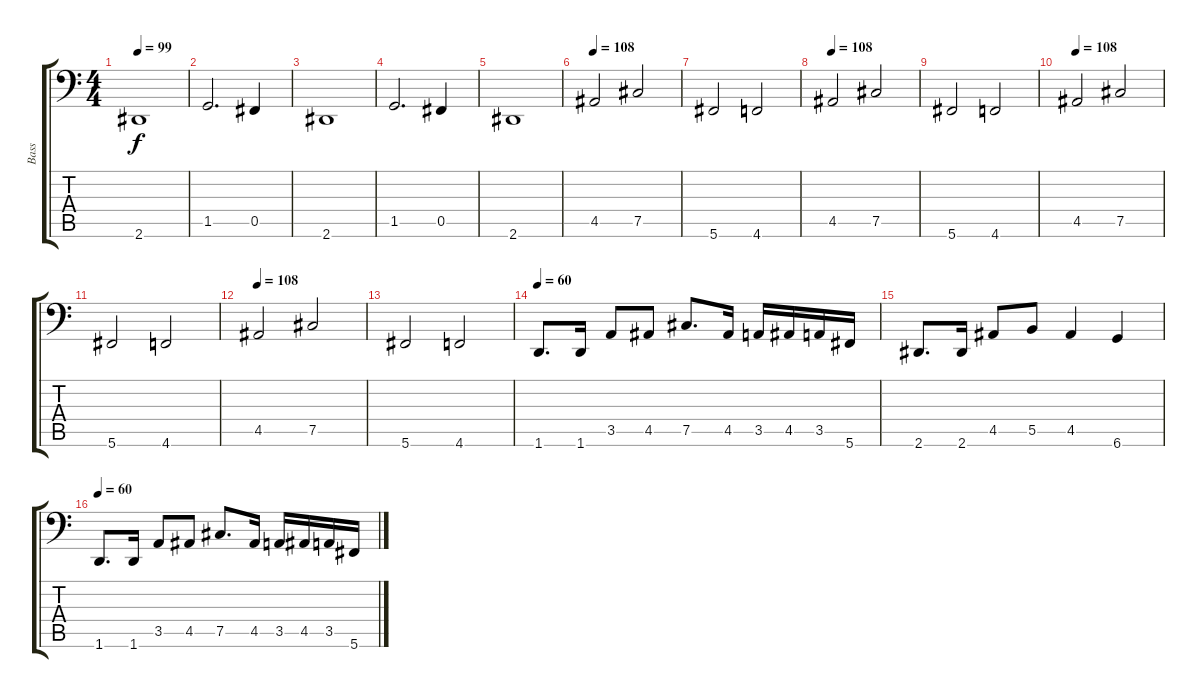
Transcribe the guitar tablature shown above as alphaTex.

\track ("Bass" "Bass") {instrument electricbassfinger}
\staff {score tabs}
\tuning (Db3 Ab2 E2 B1 Gb1 Db1) {hide}
\ts (4 4)
\tempo 99
\clef f4
\ks c
2.6.1{dy f} |
1.5.2{d volume 13} 0.5.4 |
2.6.1 |
1.5.2{d volume 13} 0.5.4 |
2.6.1 |
\tempo 108
4.5.2 7.5.2 |
5.6.2 4.6.2 |
\tempo 108
4.5.2 7.5.2 |
5.6.2 4.6.2 |
\tempo 108
4.5.2 7.5.2 |
5.6.2 4.6.2 |
\tempo 108
4.5.2 7.5.2 |
5.6.2 4.6.2 |
\tempo 60
1.6.8{d} 1.6.16 3.5.8 4.5.8 7.5.8{d} 4.5.16 3.5.16 4.5.16 3.5.16 5.6.16 |
2.6.8{d} 2.6.16 4.5.8 5.5.8 4.5.4 6.6.4 |
\tempo 60
1.6.8{d} 1.6.16 3.5.8 4.5.8 7.5.8{d} 4.5.16 3.5.16 4.5.16 3.5.16 5.6.16
